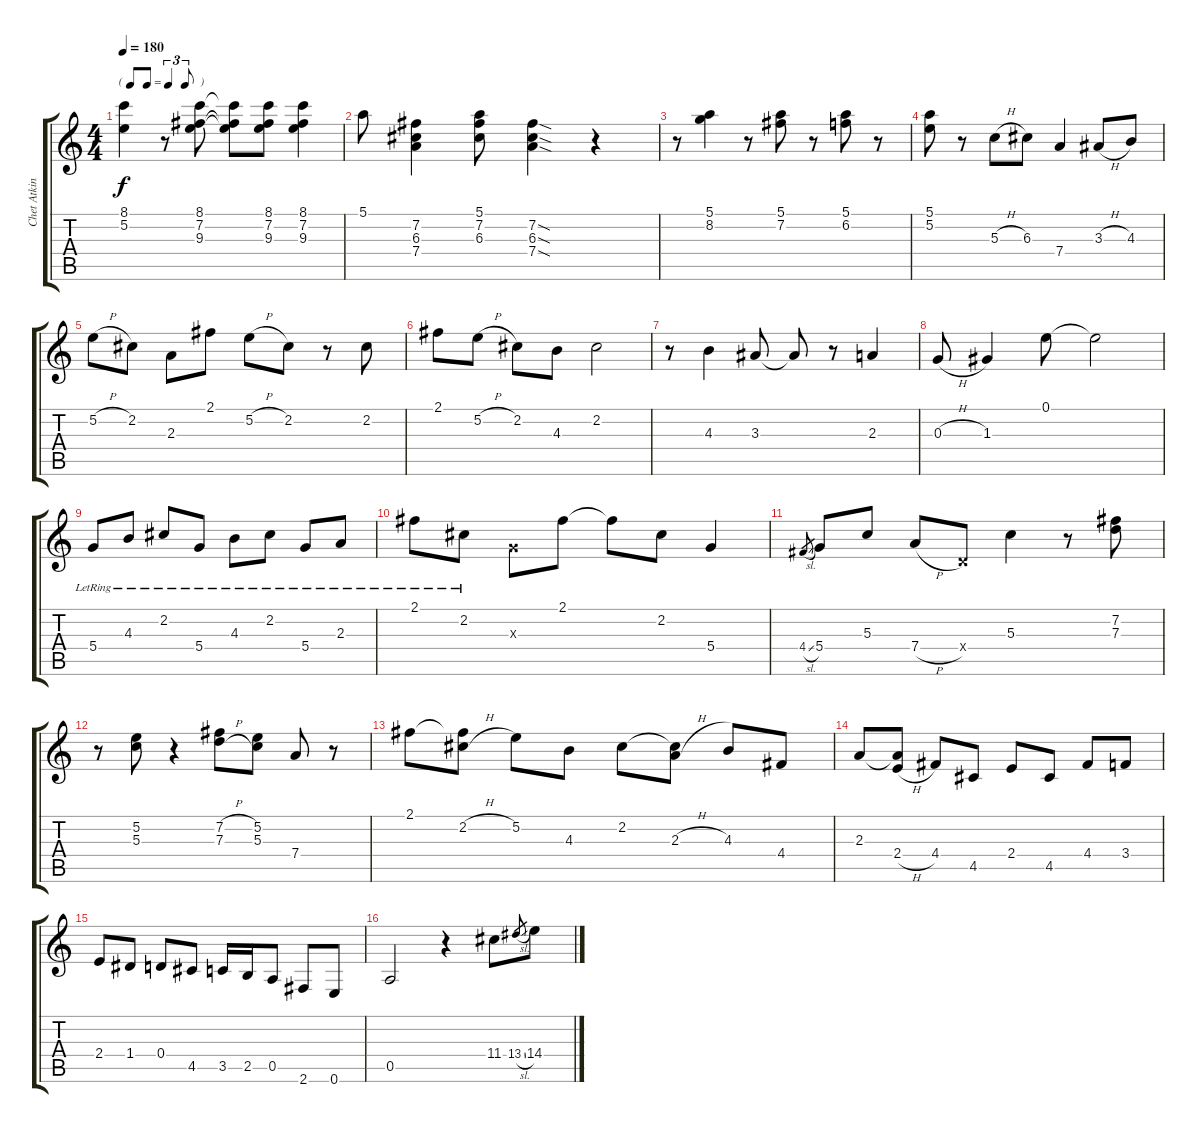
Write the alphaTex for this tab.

\track ("Chet Atkins" "Chet Atkin") {instrument electricguitarjazz}
\staff {score tabs}
\tuning (E4 B3 G3 D3 A2 E2) {hide}
\ts (4 4)
\tf triplet8th
\tempo 180
\clef g2
\ks c
(8.1 5.2).4{dy f} r.8 (8.1 7.2 9.3).8 (8.1{t} 7.2{t} 9.3{t}).8 (8.1 7.2 9.3).8 (8.1 7.2 9.3).4 |
5.1.8 (7.2 6.3 7.4).4 (5.1 7.2 6.3).8 (7.2{sod} 6.3{sod} 7.4{sod}).4 r.4 |
r.8 (5.1 8.2).4 r.8 (5.1 7.2).8 r.8 (5.1 6.2).8 r.8 |
(5.1 5.2).8 r.8 5.3{h}.8 6.3.8 7.4.4 3.3{h}.8 4.3.8 |
5.2{h}.8 2.2.8 2.3.8 2.1.8 5.2{h}.8 2.2.8 r.8 2.2.8 |
2.1.8 5.2{h}.8 2.2.8 4.3.8 2.2.2 |
r.8 4.3.4 3.3.8 3.3{t}.8 r.8 2.3.4 |
0.3{h}.8 1.3.4 0.1.8 0.1{t}.2 |
5.4{lr}.8 4.3{lr}.8 2.2{lr}.8 5.4{lr}.8 4.3{lr}.8 2.2{lr}.8 5.4{lr}.8 2.3{lr}.8 |
2.1{lr}.8 2.2{lr}.8 0.3{x}.8 2.1.8 2.1{t}.8 2.2.8 5.4.4 |
4.4{sl}.8{gr} 5.4.8 5.3.8 7.4{h}.8 0.4{x}.8 5.3.4 r.8 (7.2 7.3).8 |
r.8 (5.2 5.3).8 r.4 (7.2{h} 7.3{h}).8 (5.2 5.3).8 7.4.8 r.8 |
2.1.8 (2.1{t} 2.2{h}).8 5.2.8 4.3.8 2.2.8 (2.2{t} 2.3{h}).8 4.3.8 4.4.8 |
2.3.8 (2.3{t} 2.4{h}).8 4.4.8 4.5.8 2.4.8 4.5.8 4.4.8 3.4.8 |
2.4.8 1.4.8 0.4.8 4.5.8 3.5.16 2.5.16 0.5.8 2.6.8 0.6.8 |
0.5.2 r.4 11.4.8 13.4{sl}.8{gr} 14.4.8
